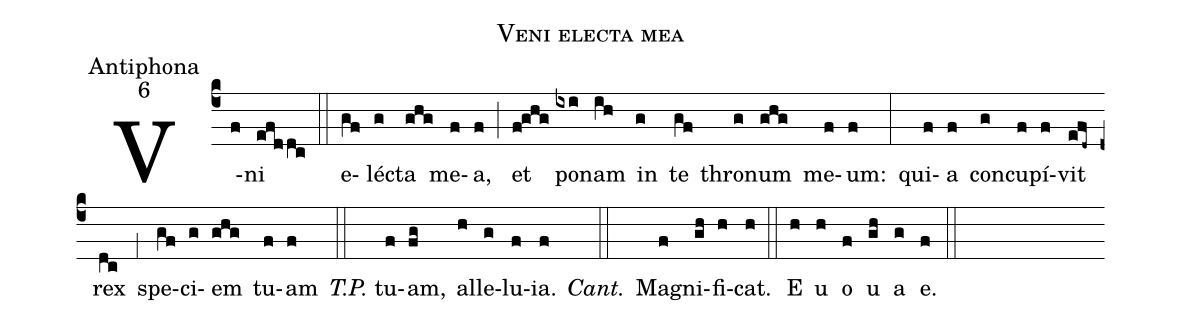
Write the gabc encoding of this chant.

name:Veni electa mea;
office-part:Antiphona;
mode:6;
%%
(c4)V(f)ni(efd/dc) (::) e-(gf)lé(g)cta(ghg) me(f)a,(f) (;) et(f!ghg) po(ixi)nam(ih) in(g) te(gf) thro(g)num(ghg) me(f)um:(f) (:) qui(f)a(f) con(g)cu(f)pí(f)vit(efd~) rex(dc) (,1) spe(gf)ci(g)em(ghg) tu(f)am(f) (::) <i>T.P.</i> tu(f)am,(fg) al(h)le(g)lu(f)ia.(f) <i>Cant.</i>(::) Ma(f)gni(gh)fi(h)cat.(h) (::) E(h) u(h) o(f) u(gh) a(g) e.(f) (::)
